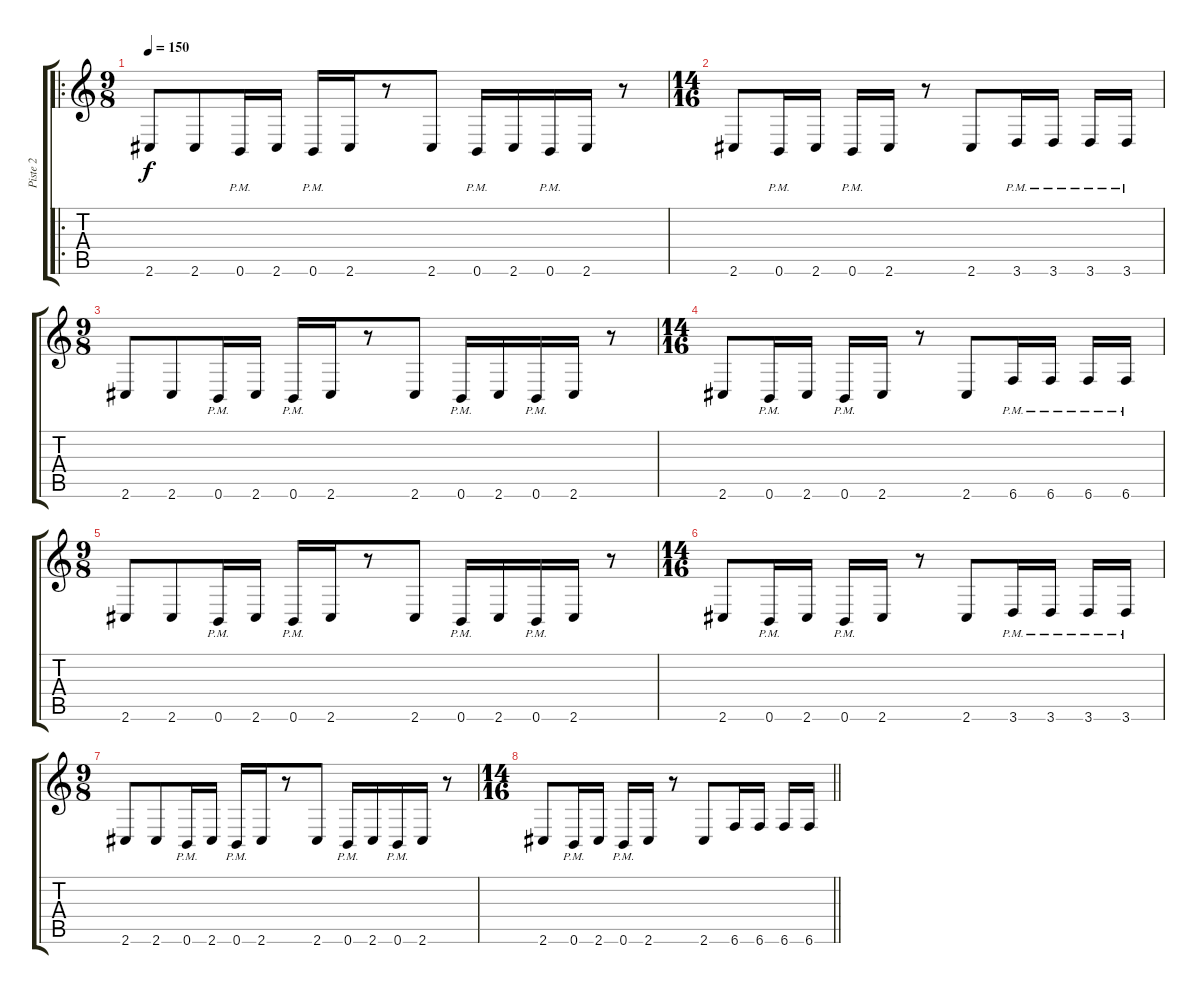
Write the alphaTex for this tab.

\track ("Piste 2" "Piste 2") {instrument distortionguitar}
\staff {score tabs}
\tuning (B3 Gb3 D3 A2 E2 B1) {hide}
\ro
\ts (9 8)
\tempo 150
\clef g2
\ks c
2.6.8{dy f} 2.6.8 0.6{pm}.16 2.6.16 0.6{pm}.16 2.6.16 r.8 2.6.8 0.6{pm}.16 2.6.16 0.6{pm}.16 2.6.16 r.8 |
\ts (14 16)
2.6.8 0.6{pm}.16 2.6.16 0.6{pm}.16 2.6.16 r.8 2.6.8 3.6{pm}.16 3.6{pm}.16 3.6{pm}.16 3.6{pm}.16 |
\ts (9 8)
2.6.8 2.6.8 0.6{pm}.16 2.6.16 0.6{pm}.16 2.6.16 r.8 2.6.8 0.6{pm}.16 2.6.16 0.6{pm}.16 2.6.16 r.8 |
\ts (14 16)
2.6.8 0.6{pm}.16 2.6.16 0.6{pm}.16 2.6.16 r.8 2.6.8 6.6{pm}.16 6.6{pm}.16 6.6{pm}.16 6.6{pm}.16 |
\ts (9 8)
2.6.8 2.6.8 0.6{pm}.16 2.6.16 0.6{pm}.16 2.6.16 r.8 2.6.8 0.6{pm}.16 2.6.16 0.6{pm}.16 2.6.16 r.8 |
\ts (14 16)
2.6.8 0.6{pm}.16 2.6.16 0.6{pm}.16 2.6.16 r.8 2.6.8 3.6{pm}.16 3.6{pm}.16 3.6{pm}.16 3.6{pm}.16 |
\ts (9 8)
2.6.8 2.6.8 0.6{pm}.16 2.6.16 0.6{pm}.16 2.6.16 r.8 2.6.8 0.6{pm}.16 2.6.16 0.6{pm}.16 2.6.16 r.8 |
\ts (14 16)
\barLineRight lightlight
2.6.8 0.6{pm}.16 2.6.16 0.6{pm}.16 2.6.16 r.8 2.6.8 6.6.16 6.6.16 6.6.16 6.6.16
